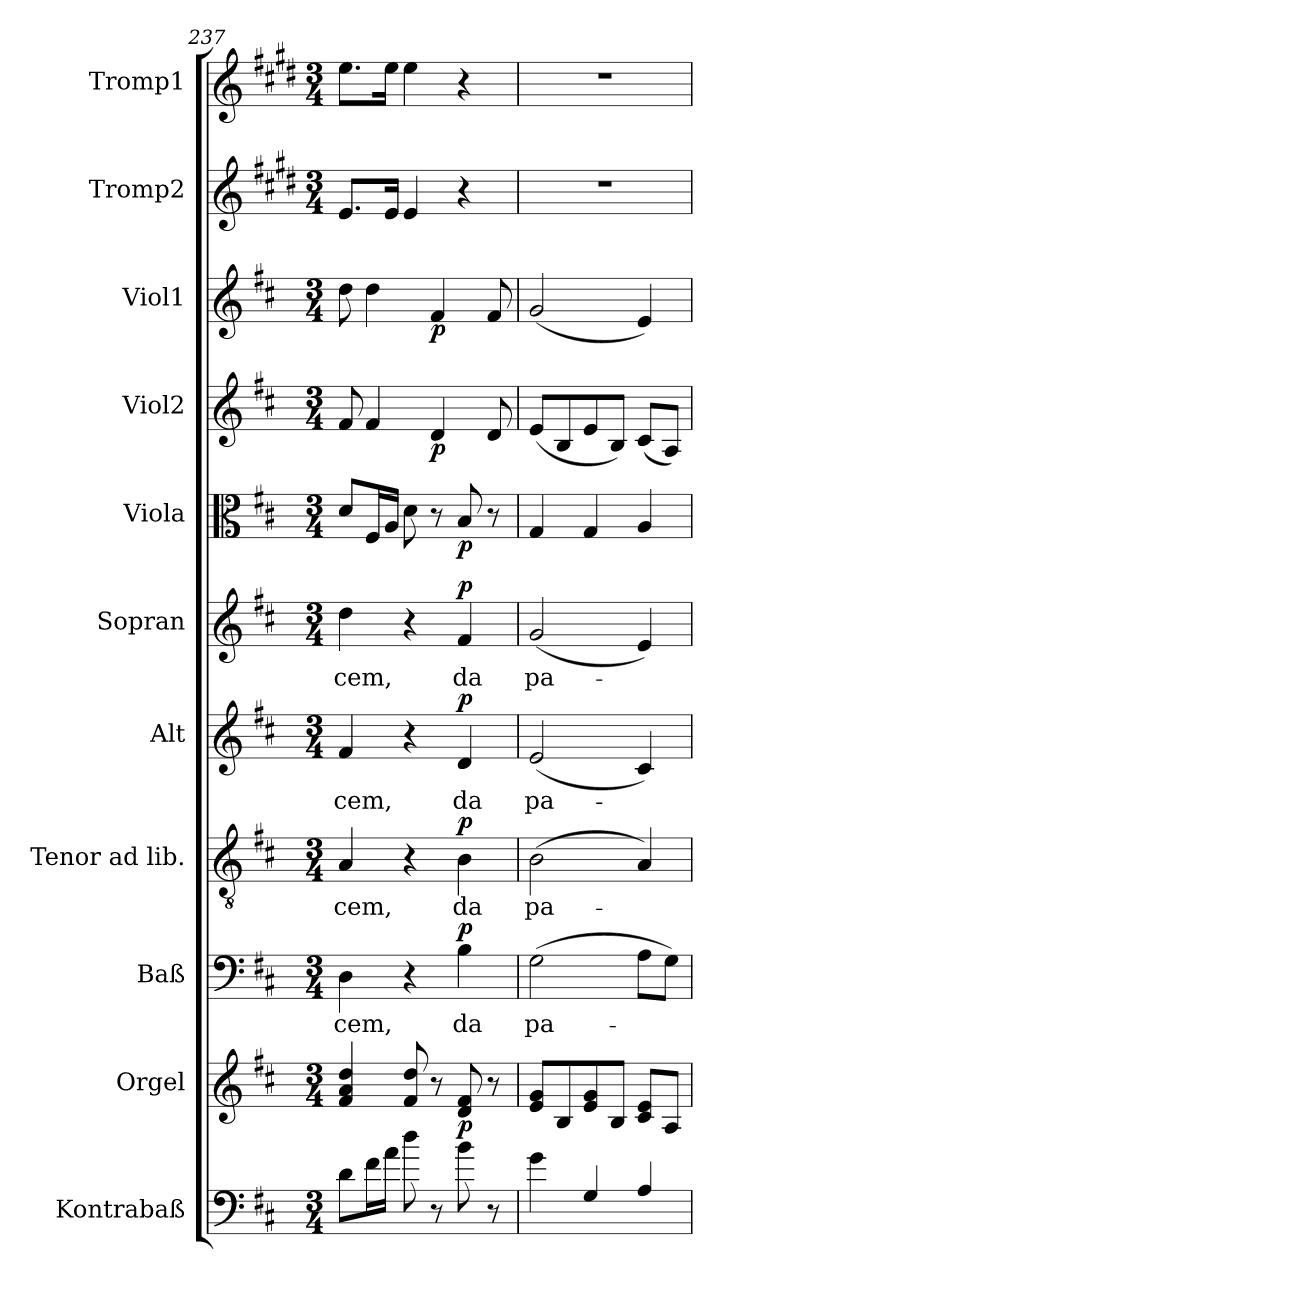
**kern	**dynam	**kern	**kern	**text	**dynam	**kern	**text	**dynam	**kern	**text	**dynam	**kern	**text	**dynam	**kern	**dynam	**kern	**dynam	**kern	**dynam	**kern	**kern
*part11	*part11	*part10	*part9	*part9	*part9	*part8	*part8	*part8	*part7	*part7	*part7	*part6	*part6	*part6	*part5	*part5	*part4	*part4	*part3	*part3	*part2	*part1
*staff11	*staff11	*staff10	*staff9	*staff9	*staff9	*staff8	*staff8	*staff8	*staff7	*staff7	*staff7	*staff6	*staff6	*staff6	*staff5	*staff5	*staff4	*staff4	*staff3	*staff3	*staff2	*staff1
*I"Kontrabaß	*	*I"Orgel	*I"Baß	*	*	*I"Tenor ad lib.	*	*	*I"Alt	*	*	*I"Sopran	*	*	*I"Viola	*	*I"Viol2	*	*I"Viol1	*	*I"Tromp2	*I"Tromp1
*	*	*	*	*	*	*	*	*	*	*	*	*	*	*	*I'Vla	*	*	*	*	*	*	*
*clefF4	*	*clefG2	*clefF4	*	*	*clefGv2	*	*	*clefG2	*	*	*clefG2	*	*	*clefC3	*	*clefG2	*	*clefG2	*	*clefG2	*clefG2
*ITrd7c12	*	*	*	*	*	*	*	*	*	*	*	*	*	*	*	*	*	*	*	*	*ITrd1c2	*ITrd1c2
*k[f#c#]	*	*k[f#c#]	*k[f#c#]	*	*	*k[f#c#]	*	*	*k[f#c#]	*	*	*k[f#c#]	*	*	*k[f#c#]	*	*k[f#c#]	*	*k[f#c#]	*	*k[f#c#]	*k[f#c#]
*D:	*	*D:	*D:	*	*	*D:	*	*	*D:	*	*	*D:	*	*	*D:	*	*D:	*	*D:	*	*D:	*D:
*M3/4	*	*M3/4	*M3/4	*	*	*M3/4	*	*	*M3/4	*	*	*M3/4	*	*	*M3/4	*	*M3/4	*	*M3/4	*	*M3/4	*M3/4
=237	=237	=237	=237	=237	=237	=237	=237	=237	=237	=237	=237	=237	=237	=237	=237	=237	=237	=237	=237	=237	=237	=237
!	!	!	!	!LO:LY:b	!	!	!LO:LY:b	!	!	!LO:LY:b	!	!	!LO:LY:b	!	!	!	!	!	!	!	!	!
8D\L	.	4f#/ 4a/ 4dd/	4D\	-cem,	.	4A/	-cem,	.	4f#/	-cem,	.	4dd\	-cem,	.	8d/L	.	8f#/	.	8dd\	.	8.d/L	8.dd\L
16F#\L	.	.	.	.	.	.	.	.	.	.	.	.	.	.	16F#/L	.	4f#/	.	4dd\	.	.	.
16A\JJ	.	.	.	.	.	.	.	.	.	.	.	.	.	.	16A/JJ	.	.	.	.	.	16d/Jk	16dd\Jk
8d\	.	8f#/ 8dd/	4r	.	.	4r	.	.	4r	.	.	4r	.	.	8d\	.	.	.	.	.	4d/	4dd\
!	!	!	!	!	!	!	!	!	!	!	!	!	!	!	!	!	!	!LO:DY:b	!	!LO:DY:b	!	!
8r	.	8r	.	.	.	.	.	.	.	.	.	.	.	.	8r	.	4d/	p	4f#/	p	.	.
!	!LO:DY:a	!	!	!LO:LY:b	!LO:DY:a	!	!LO:LY:b	!LO:DY:a	!	!LO:LY:b	!LO:DY:a	!	!LO:LY:b	!LO:DY:a	!	!LO:DY:b	!	!	!	!	!	!
8B\	p	8d/ 8f#/	4B\	da	p	4B\	da	p	4d/	da	p	4f#/	da	p	8B/	p	.	.	.	.	4r	4r
8r	.	8r	.	.	.	.	.	.	.	.	.	.	.	.	8r	.	8d/	.	8f#/	.	.	.
=238	=238	=238	=238	=238	=238	=238	=238	=238	=238	=238	=238	=238	=238	=238	=238	=238	=238	=238	=238	=238	=238	=238
!	!	!	!	!LO:LY:b	!	!	!LO:LY:b	!	!	!LO:LY:b	!	!	!LO:LY:b	!	!	!	!	!	!	!	!	!
4G\	.	8e/ 8g/L	(>2G\	pa-	.	(>2B\	pa-	.	(<2e/	pa-	.	(<2g/	pa-	.	4G/	.	(<8e/L	.	(<2g/	.	2.r	2.r
.	.	8B/	.	.	.	.	.	.	.	.	.	.	.	.	.	.	8B/	.	.	.	.	.
4GG/	.	8e/ 8g/	.	.	.	.	.	.	.	.	.	.	.	.	4G/	.	8e/	.	.	.	.	.
.	.	8B/J	.	.	.	.	.	.	.	.	.	.	.	.	.	.	8B/J)	.	.	.	.	.
4AA/	.	8c#/ 8e/L	8A\L	.	.	4A/)	.	.	4c#/)	.	.	4e/)	.	.	4A/	.	(<8c#/L	.	4e/)	.	.	.
.	.	8A/J	8G\J)	.	.	.	.	.	.	.	.	.	.	.	.	.	8A/J)	.	.	.	.	.
=	=	=	=	=	=	=	=	=	=	=	=	=	=	=	=	=	=	=	=	=	=	=
*-	*-	*-	*-	*-	*-	*-	*-	*-	*-	*-	*-	*-	*-	*-	*-	*-	*-	*-	*-	*-	*-	*-
